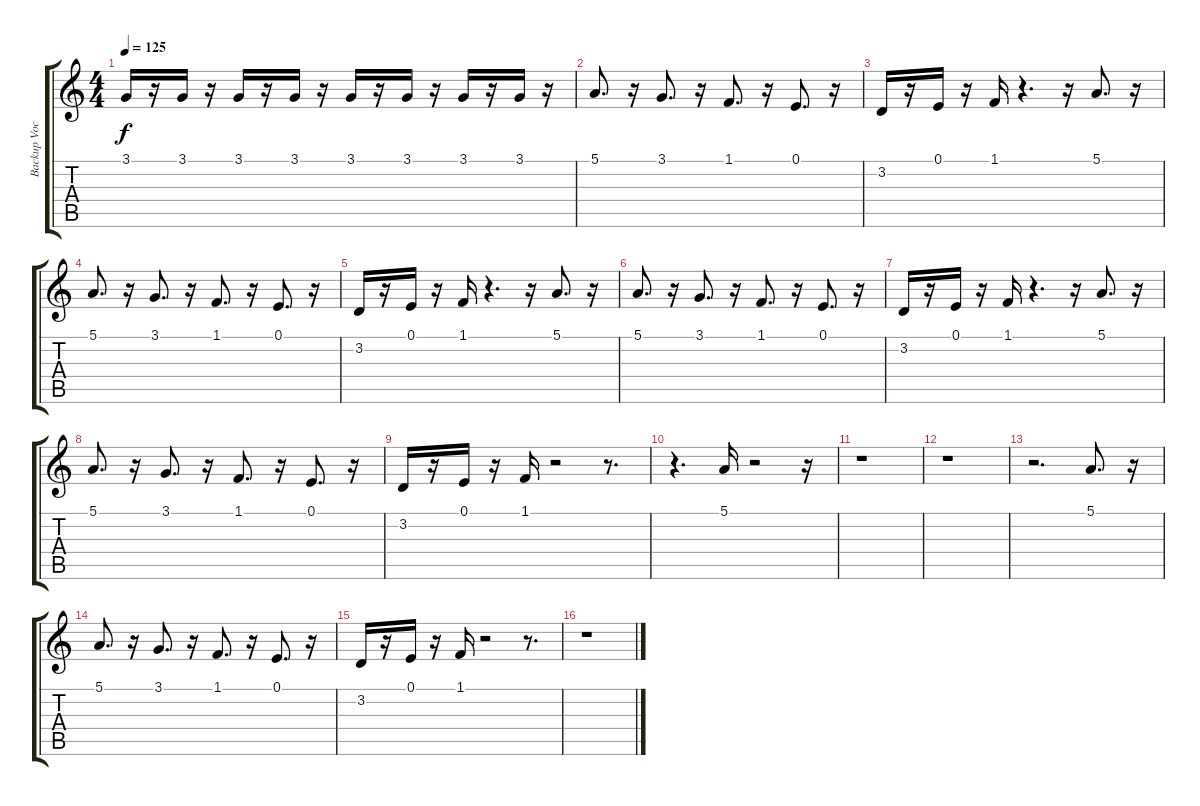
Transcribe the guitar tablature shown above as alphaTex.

\track ("Backup Voc" "Backup Voc") {instrument voiceoohs}
\staff {score tabs}
\tuning (E4 B3 G3 D3 A2 E2) {hide}
\ts (4 4)
\tempo 125
\clef g2
\ks c
3.1.16{dy f} r.16 3.1.16 r.16 3.1.16 r.16 3.1.16 r.16 3.1.16 r.16 3.1.16 r.16 3.1.16 r.16 3.1.16 r.16 |
5.1.8{d} r.16 3.1.8{d} r.16 1.1.8{d} r.16 0.1.8{d} r.16 |
3.2.16 r.16 0.1.16 r.16 1.1.16 r.4{d} r.16 5.1.8{d} r.16 |
5.1.8{d} r.16 3.1.8{d} r.16 1.1.8{d} r.16 0.1.8{d} r.16 |
3.2.16 r.16 0.1.16 r.16 1.1.16 r.4{d} r.16 5.1.8{d} r.16 |
5.1.8{d} r.16 3.1.8{d} r.16 1.1.8{d} r.16 0.1.8{d} r.16 |
3.2.16 r.16 0.1.16 r.16 1.1.16 r.4{d} r.16 5.1.8{d} r.16 |
5.1.8{d} r.16 3.1.8{d} r.16 1.1.8{d} r.16 0.1.8{d} r.16 |
3.2.16 r.16 0.1.16 r.16 1.1.16 r.2 r.8{d} |
r.4{d} 5.1.16 r.2 r.16 |
r.1 |
r.1 |
r.2{d} 5.1.8{d} r.16 |
5.1.8{d} r.16 3.1.8{d} r.16 1.1.8{d} r.16 0.1.8{d} r.16 |
3.2.16 r.16 0.1.16 r.16 1.1.16 r.2 r.8{d} |
r.1
